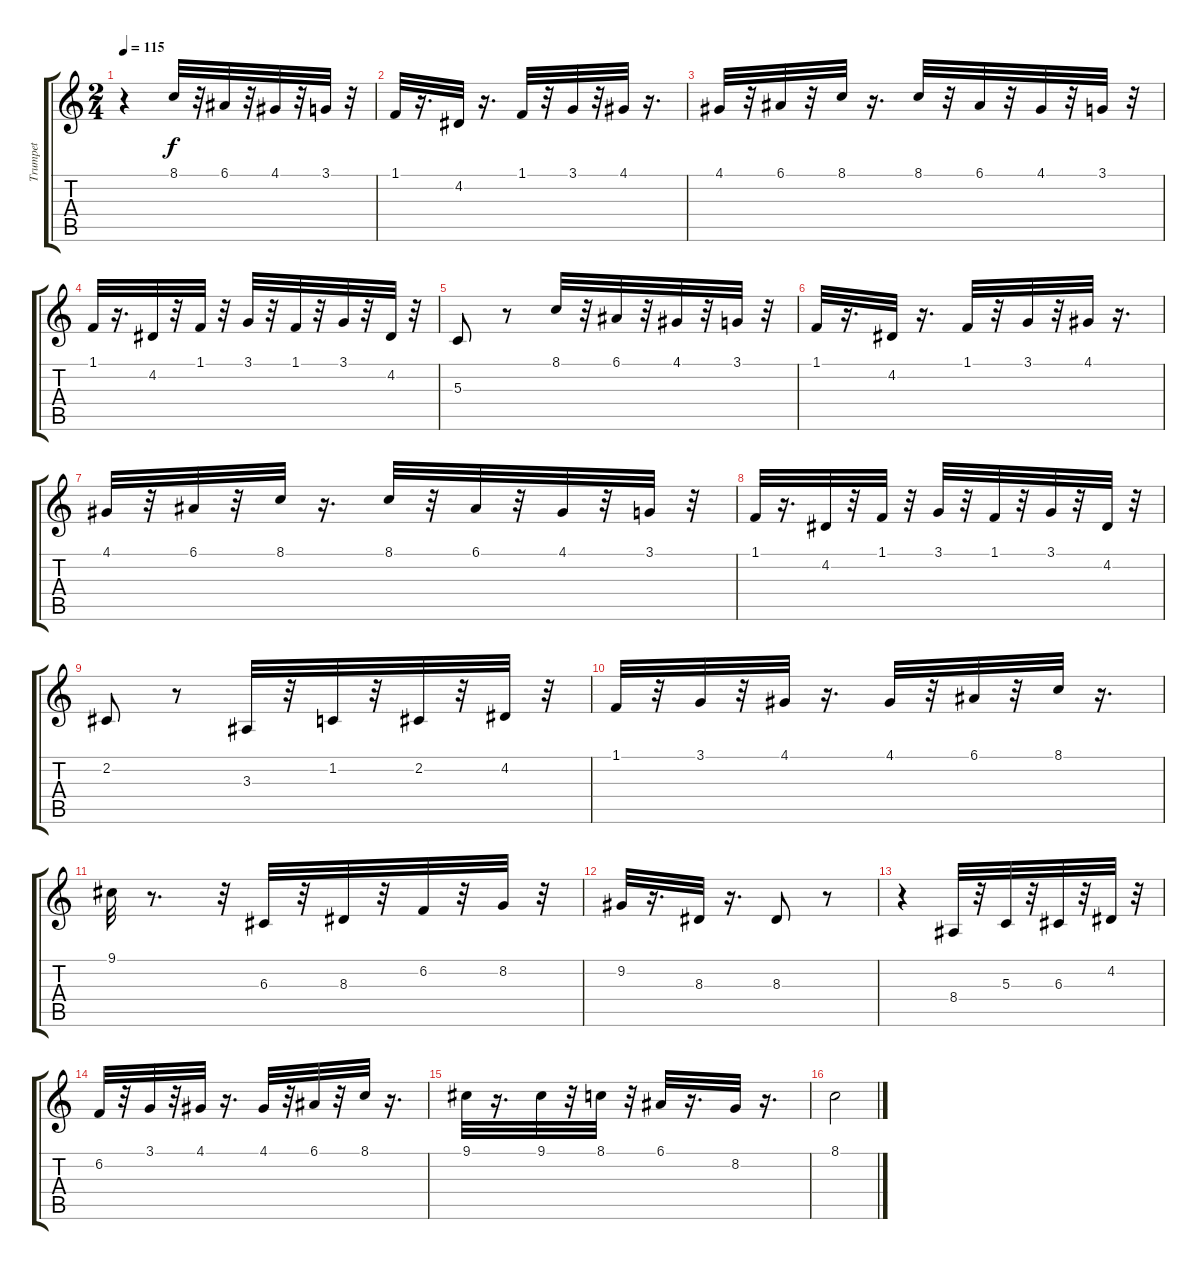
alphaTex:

\track ("Trumpet" "Trumpet") {instrument trumpet}
\staff {score tabs}
\tuning (E4 B3 G3 D3 A2 E2) {hide}
\ts (2 4)
\tempo 115
\clef g2
\ks c
r.4{dy f} 8.1.32{balance 6} r.32 6.1.32 r.32 4.1.32 r.32 3.1.32 r.32 |
1.1.32 r.16{d} 4.2.32 r.16{d} 1.1.32 r.32 3.1.32 r.32 4.1.32 r.16{d} |
4.1.32 r.32 6.1.32 r.32 8.1.32 r.16{d} 8.1.32 r.32 6.1.32 r.32 4.1.32 r.32 3.1.32 r.32 |
1.1.32 r.16{d} 4.2.32 r.32 1.1.32 r.32 3.1.32 r.32 1.1.32 r.32 3.1.32 r.32 4.2.32 r.32 |
5.3.8 r.8 8.1.32 r.32 6.1.32 r.32 4.1.32 r.32 3.1.32 r.32 |
1.1.32 r.16{d} 4.2.32 r.16{d} 1.1.32 r.32 3.1.32 r.32 4.1.32 r.16{d} |
4.1.32 r.32 6.1.32 r.32 8.1.32 r.16{d} 8.1.32 r.32 6.1.32 r.32 4.1.32 r.32 3.1.32 r.32 |
1.1.32 r.16{d} 4.2.32 r.32 1.1.32 r.32 3.1.32 r.32 1.1.32 r.32 3.1.32 r.32 4.2.32 r.32 |
2.2.8 r.8 3.3.32 r.32 1.2.32 r.32 2.2.32 r.32 4.2.32 r.32 |
1.1.32 r.32 3.1.32 r.32 4.1.32 r.16{d} 4.1.32 r.32 6.1.32 r.32 8.1.32 r.16{d} |
9.1.32 r.8{d} r.32 6.3.32 r.32 8.3.32 r.32 6.2.32 r.32 8.2.32 r.32 |
9.2.32 r.16{d} 8.3.32 r.16{d} 8.3.8 r.8 |
r.4 8.4.32 r.32 5.3.32 r.32 6.3.32 r.32 4.2.32 r.32 |
6.2.32 r.32 3.1.32 r.32 4.1.32 r.16{d} 4.1.32 r.32 6.1.32 r.32 8.1.32 r.16{d} |
9.1.32 r.16{d} 9.1.32 r.32 8.1.32 r.32 6.1.32 r.16{d} 8.2.32 r.16{d} |
8.1.2
